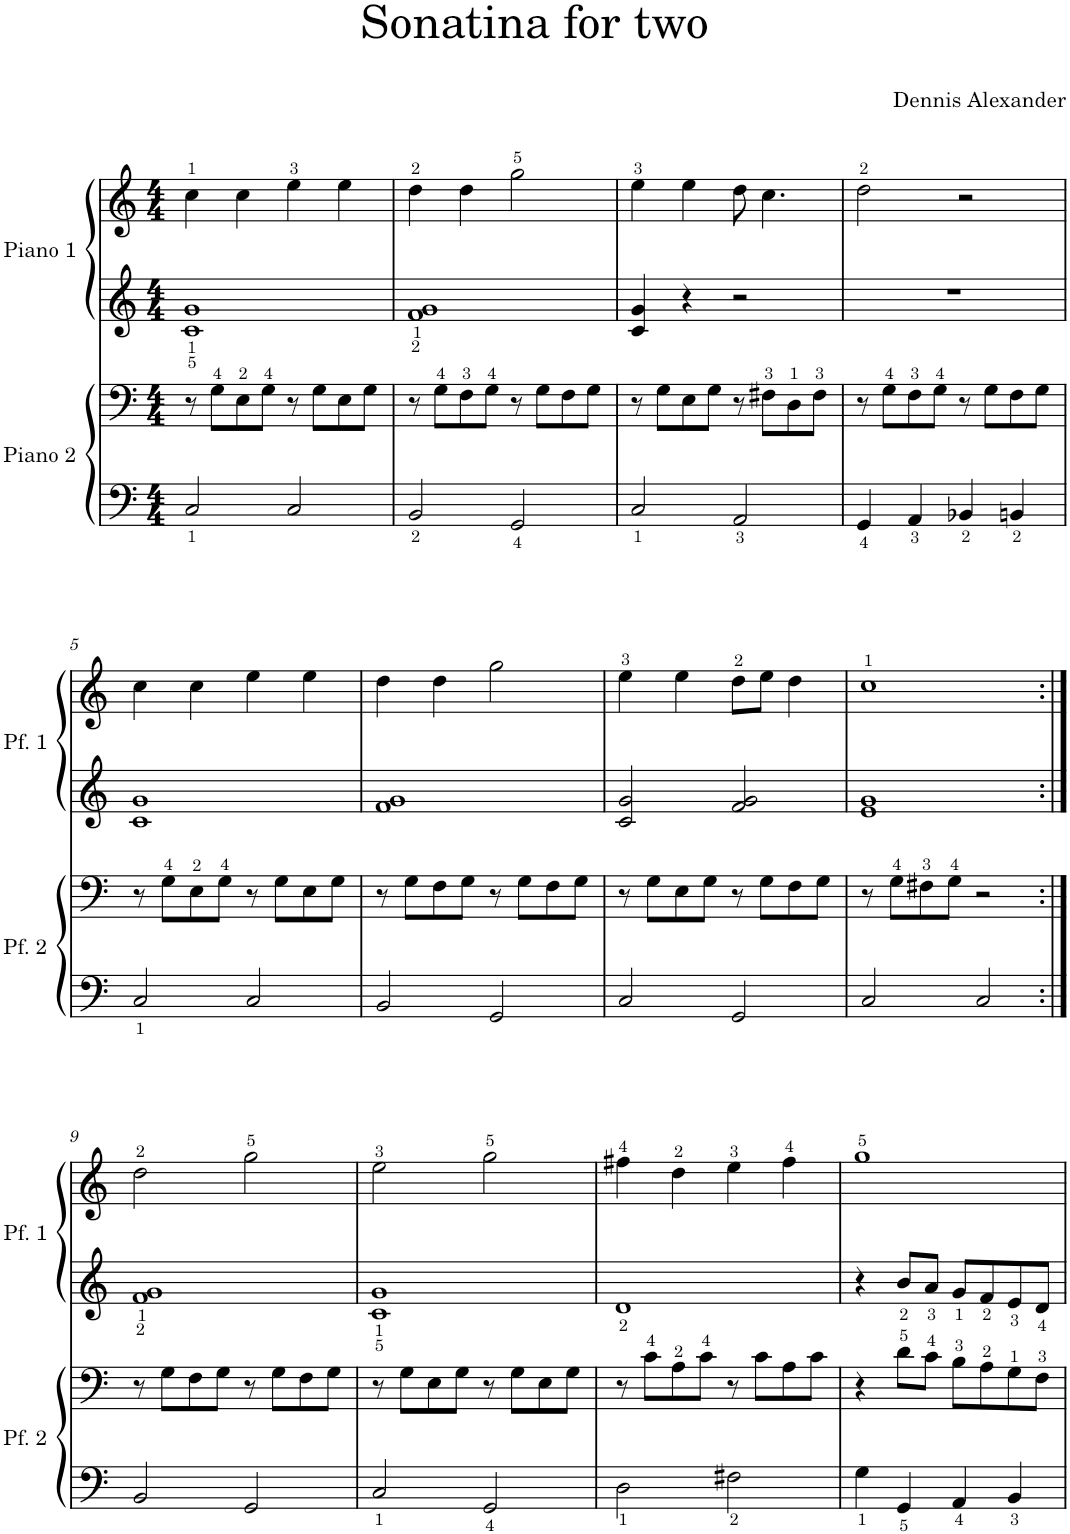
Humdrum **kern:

**kern	**kern	**kern	**kern
*part2	*part2	*part1	*part1
*staff4	*staff3	*staff2	*staff1
*I"Piano 2	*	*I"Piano 1	*
*clefF4	*clefF4	*clefG2	*clefG2
*k[]	*k[]	*k[]	*k[]
*M4/4	*M4/4	*M4/4	*M4/4
=1	=1	=1	=1
2C/	8r	1c 1g	4cc\
.	8G\L	.	.
.	8E\	.	4cc\
.	8G\J	.	.
2C/	8r	.	4ee\
.	8G\L	.	.
.	8E\	.	4ee\
.	8G\J	.	.
=2	=2	=2	=2
2BB/	8r	1f 1g	4dd\
.	8G\L	.	.
.	8F\	.	4dd\
.	8G\J	.	.
2GG/	8r	.	2gg\
.	8G\L	.	.
.	8F\	.	.
.	8G\J	.	.
=3	=3	=3	=3
2C/	8r	4c/ 4g/	4ee\
.	8G\L	.	.
.	8E\	4r	4ee\
.	8G\J	.	.
2AA/	8r	2r	8dd\
.	8F#X\L	.	4.cc\
.	8D\	.	.
.	8F#\J	.	.
=4	=4	=4	=4
4GG/	8r	1r	2dd\
.	8G\L	.	.
4AA/	8F\	.	.
.	8G\J	.	.
4BB-X/	8r	.	2r
.	8G\L	.	.
4BBn/	8F\	.	.
.	8G\J	.	.
!!LO:LB:g=z
=5	=5	=5	=5
2C/	8r	1c 1g	4cc\
.	8G\L	.	.
.	8E\	.	4cc\
.	8G\J	.	.
2C/	8r	.	4ee\
.	8G\L	.	.
.	8E\	.	4ee\
.	8G\J	.	.
=6	=6	=6	=6
2BB/	8r	1f 1g	4dd\
.	8G\L	.	.
.	8F\	.	4dd\
.	8G\J	.	.
2GG/	8r	.	2gg\
.	8G\L	.	.
.	8F\	.	.
.	8G\J	.	.
=7	=7	=7	=7
2C/	8r	2c/ 2g/	4ee\
.	8G\L	.	.
.	8E\	.	4ee\
.	8G\J	.	.
2GG/	8r	2f/ 2g/	8dd\L
.	8G\L	.	8ee\J
.	8F\	.	4dd\
.	8G\J	.	.
=8	=8	=8	=8
2C/	8r	1e 1g	1cc
.	8G\L	.	.
.	8F#X\	.	.
.	8G\J	.	.
2C/	2r	.	.
!!LO:LB:g=z
=9:|!	=9:|!	=9:|!	=9:|!
2BB/	8r	1f 1g	2dd\
.	8G\L	.	.
.	8F\	.	.
.	8G\J	.	.
2GG/	8r	.	2gg\
.	8G\L	.	.
.	8F\	.	.
.	8G\J	.	.
=10	=10	=10	=10
2C/	8r	1c 1g	2ee\
.	8G\L	.	.
.	8E\	.	.
.	8G\J	.	.
2GG/	8r	.	2gg\
.	8G\L	.	.
.	8E\	.	.
.	8G\J	.	.
=11	=11	=11	=11
2D\	8r	1d	4ff#X\
.	8c\L	.	.
.	8A\	.	4dd\
.	8c\J	.	.
2F#X\	8r	.	4ee\
.	8c\L	.	.
.	8A\	.	4ff#\
.	8c\J	.	.
=12	=12	=12	=12
4G\	4r	4r	1gg
4GG/	8d\L	8b/L	.
.	8c\J	8a/J	.
4AA/	8B\L	8g/L	.
.	8A\	8f/	.
4BB/	8G\	8e/	.
.	8F\J	8d/J	.
=	=	=	=
*-	*-	*-	*-
